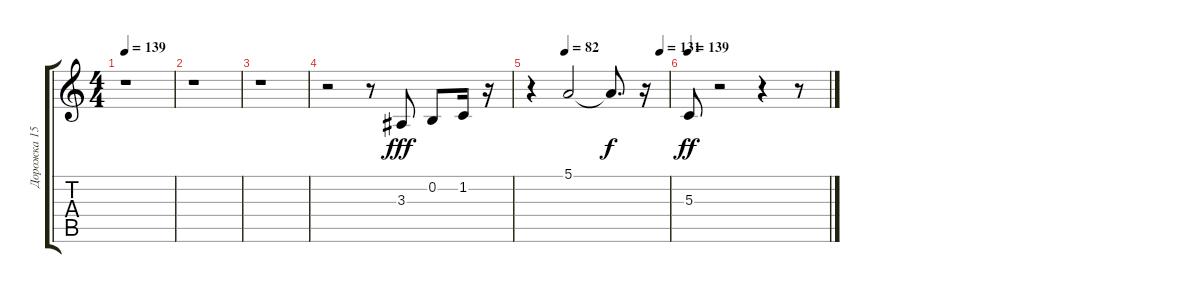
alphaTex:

\track ("Дорожка 15" "Дорожка 15") {instrument altosax}
\staff {score tabs}
\tuning (E4 B3 G3 D3 A2 E2) {hide}
\ts (4 4)
\tempo 139
\clef g2
\ks c
r.1{dy ff} |
r.1 |
r.1 |
r.2 r.8 3.3.8{dy fff} 0.2.8 1.2.16 r.16 |
\tempo (82 0.25)
\tempo (131 0.9375)
r.4 5.1.2 5.1{t}.8{d dy f} r.16 |
\tempo 139
5.3.8{dy ff} r.2 r.4 r.8
